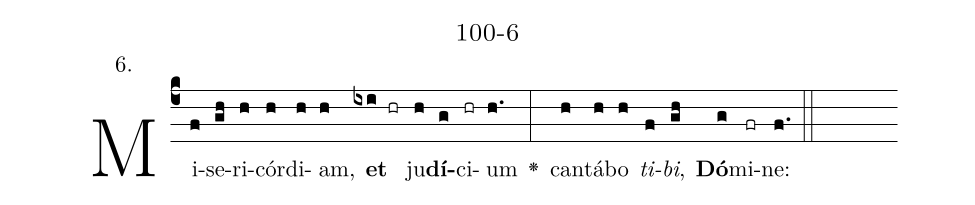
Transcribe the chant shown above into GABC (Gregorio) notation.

name: 100-6;
annotation: 6.;
%%
(c4)Mi(f)se(gh)ri(h)cór(h)di(h)am,(h) <b>et</b>(ixi hr) ju(h)<b>dí</b>(g)ci(hr)um(h.) <v>\greheightstar</v>(:) can(h)tá(h)bo(h) <i>ti</i>(f)<i>bi</i>,(gh) <b>Dó</b>(g)mi(fr)ne:(f.) (::)


%E(h) u(h) o(f) u(gh) a(g) e.(f.) (::)
